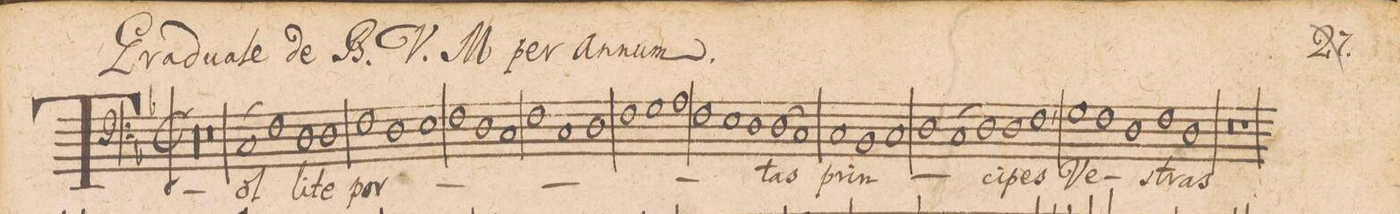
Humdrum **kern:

**kern	**text
*I"[Baſso]	*
*clefF4	*
*k[b-]	*
*met(C|)	*
*M2/1	*
00r	.
=2-	=2-
=3-	=3-
0r	.
=4-	=4-
(1C/	Tol-
1F\)	.
=5-	=5-
1D\	-li-
1D\	-te
=6-	=6-
1F\	por-
1D\	.
=7-	=7-
1E\	.
1F\	.
=8-	=8-
1D\	.
1C/	.
=9-	=9-
1F\	.
1C/	.
=10-	=10-
1D\	.
1F\	.
=11-	=11-
1G\	.
1A\	.
=12-	=12-
1F\	.
1E\	.
=13-	=13-
1D\	.
(1D\	-tas
=14-	=14-
1C/)	.
1C/	prin-
=15-	=15-
1BB-/	.
1C/	.
=16-	=16-
1D\	.
(1C/	.
=17-	=17-
1D\)	.
1D\	-ci-
=18-	=18-
1F\,	-pes
1G\	Ve-
=19-	=19-
1F\	.
1D\	.
=20-	=20-
1F\	-stras
1D\	.
=21-	=21-
0r	.
=22-	=22-
1r	.
*-	*-
